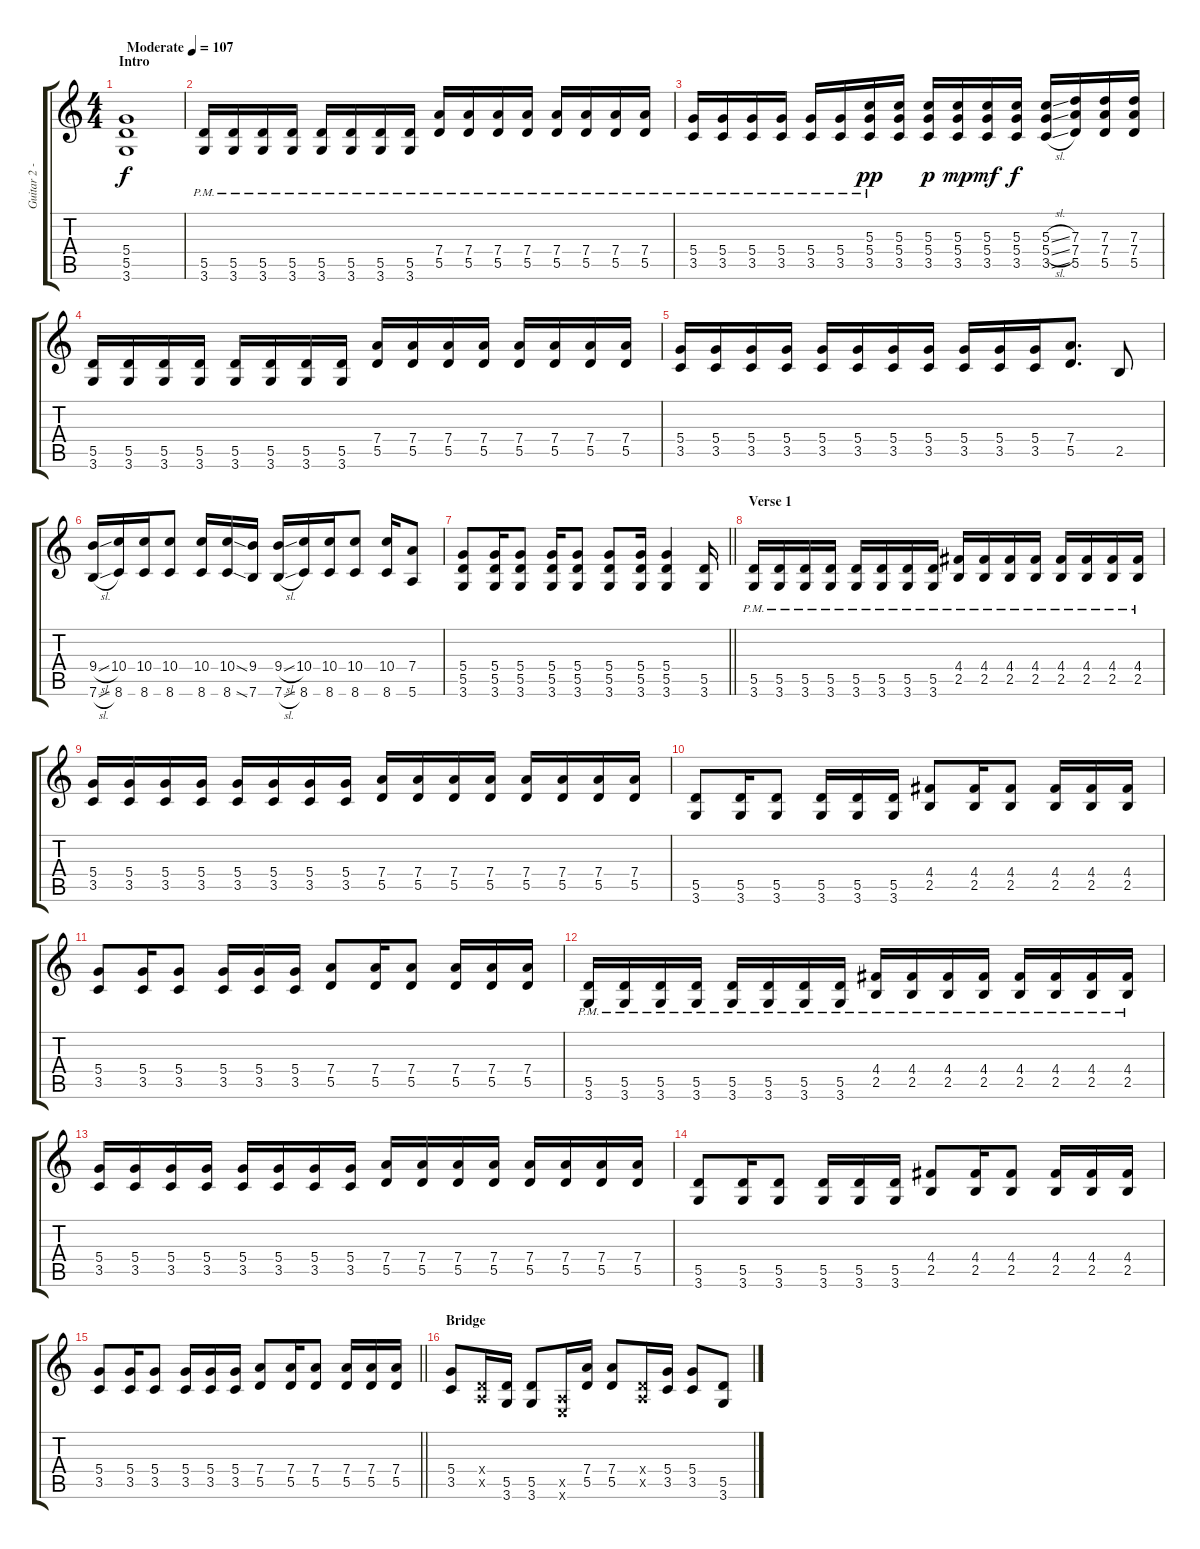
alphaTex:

\track ("Guitar 2 - Stephen Egerton" "Guitar 2 -") {instrument distortionguitar}
\staff {score tabs}
\tuning (E4 B3 G3 D3 A2 E2) {hide}
\ts (4 4)
\section ("" "Intro")
\tempo (107 "Moderate")
\clef g2
\ks c
(5.4 5.5 3.6).1{dy f instrument distortionguitar} |
(5.5{pm} 3.6{pm}).16 (5.5{pm} 3.6{pm}).16 (5.5{pm} 3.6{pm}).16 (5.5{pm} 3.6{pm}).16 (5.5{pm} 3.6{pm}).16 (5.5{pm} 3.6{pm}).16 (5.5{pm} 3.6{pm}).16 (5.5{pm} 3.6{pm}).16 (7.4{pm} 5.5{pm}).16 (7.4{pm} 5.5{pm}).16 (7.4{pm} 5.5{pm}).16 (7.4{pm} 5.5{pm}).16 (7.4{pm} 5.5{pm}).16 (7.4{pm} 5.5{pm}).16 (7.4{pm} 5.5{pm}).16 (7.4{pm} 5.5{pm}).16 |
(5.4{pm} 3.5{pm}).16 (5.4{pm} 3.5{pm}).16 (5.4{pm} 3.5{pm}).16 (5.4{pm} 3.5{pm}).16 (5.4{pm} 3.5{pm}).16 (5.4{pm} 3.5{pm}).16 (5.3{pm} 5.4{pm} 3.5{pm}).16{dy pp} (5.3 5.4 3.5).16 (5.3 5.4 3.5).16{dy p} (5.3 5.4 3.5).16{dy mp} (5.3 5.4 3.5).16{dy mf} (5.3 5.4 3.5).16{dy f} (5.3{sl} 5.4{sl} 3.5{sl}).16 (7.3 7.4 5.5).16 (7.3 7.4 5.5).16 (7.3 7.4 5.5).16 |
(5.5 3.6).16 (5.5 3.6).16 (5.5 3.6).16 (5.5 3.6).16 (5.5 3.6).16 (5.5 3.6).16 (5.5 3.6).16 (5.5 3.6).16 (7.4 5.5).16 (7.4 5.5).16 (7.4 5.5).16 (7.4 5.5).16 (7.4 5.5).16 (7.4 5.5).16 (7.4 5.5).16 (7.4 5.5).16 |
(5.4 3.5).16 (5.4 3.5).16 (5.4 3.5).16 (5.4 3.5).16 (5.4 3.5).16 (5.4 3.5).16 (5.4 3.5).16 (5.4 3.5).16 (5.4 3.5).16 (5.4 3.5).16 (5.4 3.5).16 (7.4 5.5).8{d} 2.5.8 |
(9.4{sl} 7.6{sl}).16 (10.4 8.6).16 (10.4 8.6).16 (10.4 8.6).8 (10.4 8.6).16 (10.4{ss} 8.6{ss}).16 (9.4 7.6).16 (9.4{sl} 7.6{sl}).16 (10.4 8.6).16 (10.4 8.6).16 (10.4 8.6).8 (10.4 8.6).16 (7.4 5.6).8 |
\barLineRight lightlight
(5.4 5.5 3.6).8 (5.4 5.5 3.6).16 (5.4 5.5 3.6).8 (5.4 5.5 3.6).16 (5.4 5.5 3.6).8 (5.4 5.5 3.6).8 (5.4 5.5 3.6).16 (5.4 5.5 3.6).4 (5.5 3.6).16 |
\section ("" "Verse 1")
(5.5{pm} 3.6{pm}).16{instrument overdrivenguitar} (5.5{pm} 3.6{pm}).16 (5.5{pm} 3.6{pm}).16 (5.5{pm} 3.6{pm}).16 (5.5{pm} 3.6{pm}).16 (5.5{pm} 3.6{pm}).16 (5.5{pm} 3.6{pm}).16 (5.5{pm} 3.6{pm}).16 (4.4{pm} 2.5{pm}).16 (4.4{pm} 2.5{pm}).16 (4.4{pm} 2.5{pm}).16 (4.4{pm} 2.5{pm}).16 (4.4{pm} 2.5{pm}).16 (4.4{pm} 2.5{pm}).16 (4.4{pm} 2.5{pm}).16 (4.4{pm} 2.5{pm}).16 |
(5.4 3.5).16 (5.4 3.5).16 (5.4 3.5).16 (5.4 3.5).16 (5.4 3.5).16 (5.4 3.5).16 (5.4 3.5).16 (5.4 3.5).16 (7.4 5.5).16 (7.4 5.5).16 (7.4 5.5).16 (7.4 5.5).16 (7.4 5.5).16 (7.4 5.5).16 (7.4 5.5).16 (7.4 5.5).16 |
(5.5 3.6).8 (5.5 3.6).16 (5.5 3.6).8 (5.5 3.6).16 (5.5 3.6).16 (5.5 3.6).16 (4.4 2.5).8 (4.4 2.5).16 (4.4 2.5).8 (4.4 2.5).16 (4.4 2.5).16 (4.4 2.5).16 |
(5.4 3.5).8 (5.4 3.5).16 (5.4 3.5).8 (5.4 3.5).16 (5.4 3.5).16 (5.4 3.5).16 (7.4 5.5).8 (7.4 5.5).16 (7.4 5.5).8 (7.4 5.5).16 (7.4 5.5).16 (7.4 5.5).16 |
(5.5{pm} 3.6{pm}).16 (5.5{pm} 3.6{pm}).16 (5.5{pm} 3.6{pm}).16 (5.5{pm} 3.6{pm}).16 (5.5{pm} 3.6{pm}).16 (5.5{pm} 3.6{pm}).16 (5.5{pm} 3.6{pm}).16 (5.5{pm} 3.6{pm}).16 (4.4{pm} 2.5{pm}).16 (4.4{pm} 2.5{pm}).16 (4.4{pm} 2.5{pm}).16 (4.4{pm} 2.5{pm}).16 (4.4{pm} 2.5{pm}).16 (4.4{pm} 2.5{pm}).16 (4.4{pm} 2.5{pm}).16 (4.4{pm} 2.5{pm}).16 |
(5.4 3.5).16 (5.4 3.5).16 (5.4 3.5).16 (5.4 3.5).16 (5.4 3.5).16 (5.4 3.5).16 (5.4 3.5).16 (5.4 3.5).16 (7.4 5.5).16 (7.4 5.5).16 (7.4 5.5).16 (7.4 5.5).16 (7.4 5.5).16 (7.4 5.5).16 (7.4 5.5).16 (7.4 5.5).16 |
(5.5 3.6).8 (5.5 3.6).16 (5.5 3.6).8 (5.5 3.6).16 (5.5 3.6).16 (5.5 3.6).16 (4.4 2.5).8 (4.4 2.5).16 (4.4 2.5).8 (4.4 2.5).16 (4.4 2.5).16 (4.4 2.5).16 |
\barLineRight lightlight
(5.4 3.5).8 (5.4 3.5).16 (5.4 3.5).8 (5.4 3.5).16 (5.4 3.5).16 (5.4 3.5).16 (7.4 5.5).8 (7.4 5.5).16 (7.4 5.5).8 (7.4 5.5).16 (7.4 5.5).16 (7.4 5.5).16 |
\section ("" "Bridge")
(5.4 3.5).8 (0.4{x} 0.5{x}).16 (5.5 3.6).16 (5.5 3.6).8 (0.5{x} 0.6{x}).16 (7.4 5.5).16 (7.4 5.5).8 (0.4{x} 0.5{x}).16 (5.4 3.5).16 (5.4 3.5).8 (5.5 3.6).8
